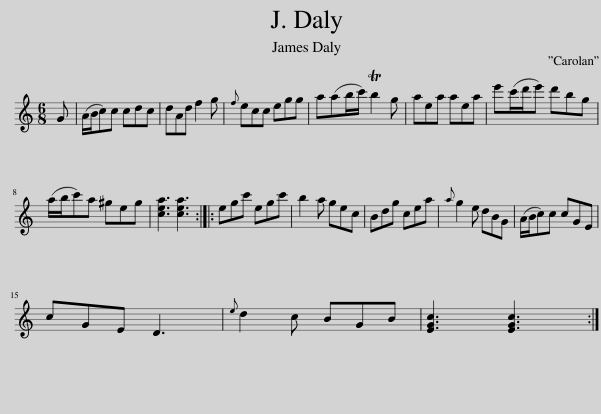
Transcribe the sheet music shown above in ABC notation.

X:1
L:1/8
M:6/8
I:linebreak $
K:C
V:1 treble
V:1
 G | (A/B/c)c cdc | dAd f2 g |{f} ecc egg | a(ab/c'/) Tb2 g | %5
 aea aea | e'(c'/d'/e') d'bg |$ (a/b/c')a ^geg | [cea]3 [cea]3 :: egc' egc' | %10
 b2 a gec | Bdg cea |{a} g2 e dBG | (A/B/c)c cGE |$ cGE D3 | %15
{e} d2 c BGB | [EGc]3 [EGc]3 :| %17
